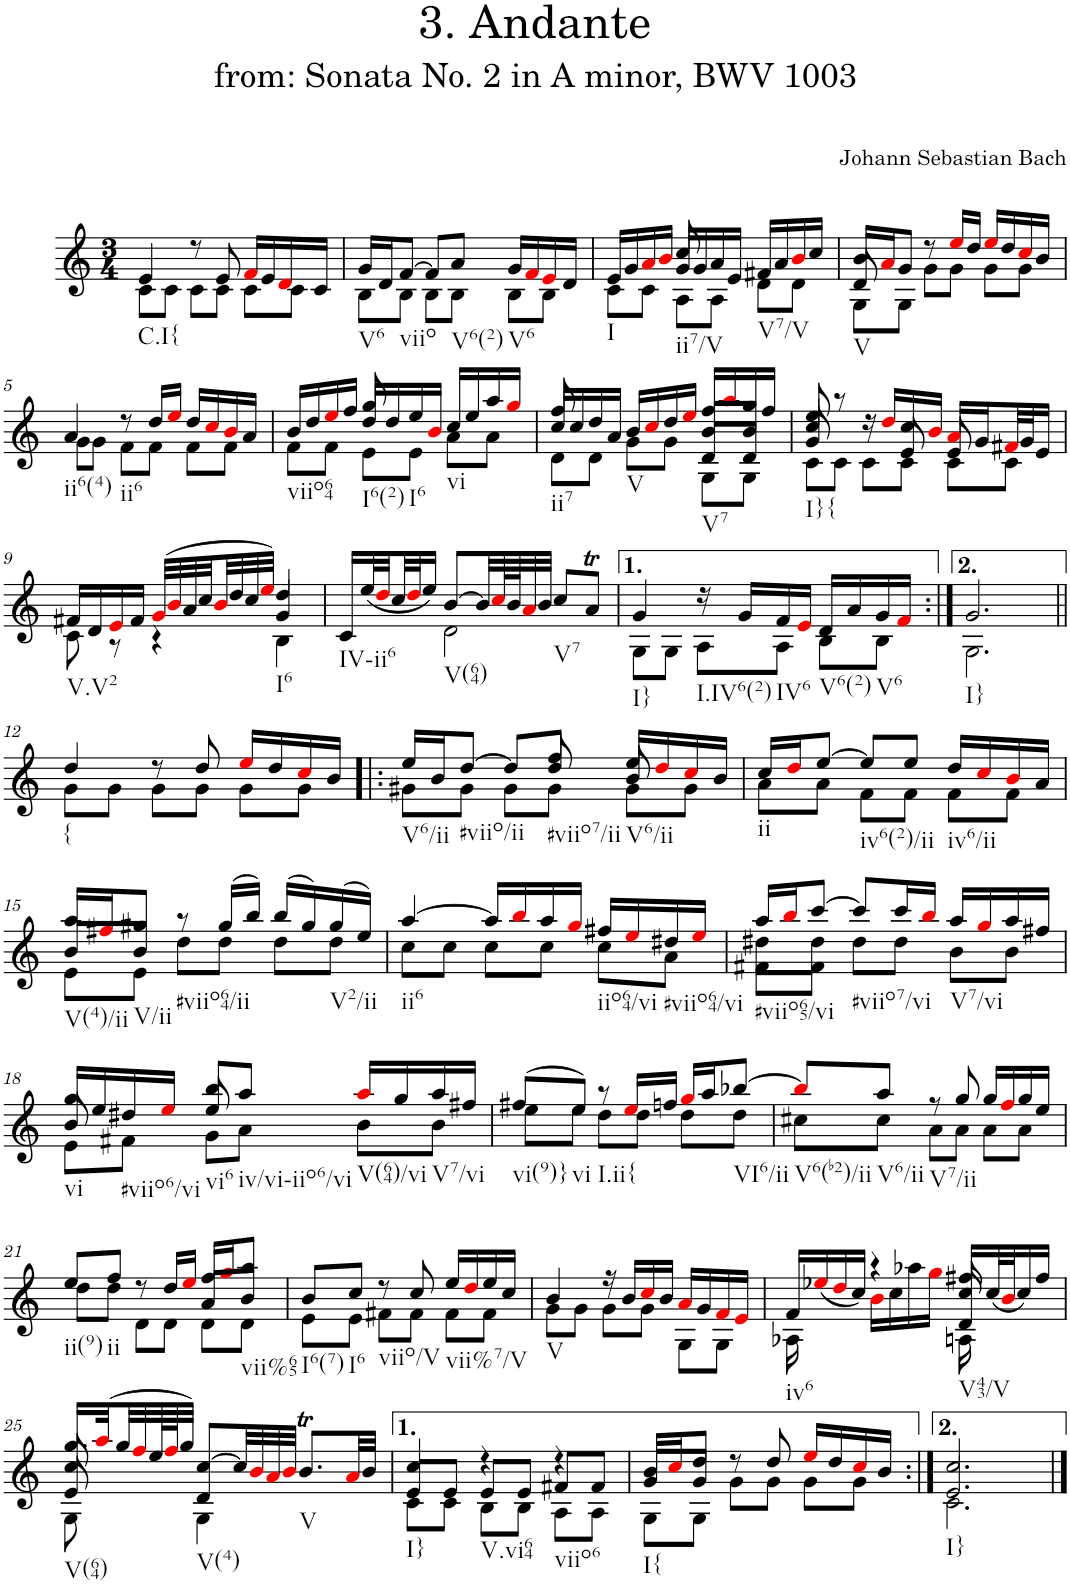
**kern
*part1
*staff1
*I"Violin
*I'Vln.
*clefG2
*k[]
*M3/4
=1
*^
!LO:TX:b:t=C.I{	!
4e/	8c\L
.	8c\J
8r	8c\L
8e/	8c\J
16fi/LL	8c\L
16e/	.
16di/	8c\J
16c/JJ	.
=2	=2
!LO:TX:b:t=V6	!
16g/LL	8B\L
16d/J	.
!LO:TX:b:t=viio	!
[8f/J	8B\J
8f/L]	8B\L
!LO:TX:b:t=V6(2)	!
8a/J	8B\J
!LO:TX:b:t=V6	!
16g/LL	8B\L
16fi/	.
16ei/	8B\J
16d/JJ	.
=3	=3
*	*^
!LO:TX:b:t=I	!	!
16e/LL	8c\L	4ryy
16g/	.	.
16ai/	8c\J	.
16bi/JJ	.	.
!LO:TX:b:t=ii7/V	!	!
16g/LL	8A\L	8cc/
16g/	.	.
16a/	8A\J	4.ryy
16e/JJ	.	.
!LO:TX:b:t=V7/V	!	!
16f#X/LL	8d\L	.
16a/	.	.
16bi/	8d\J	.
16cc/JJ	.	.
=4	=4	=4
!LO:TX:b:t=V	!	!
16b/LL	8G\L	8d/
16ai/J	.	.
8g/J	8G\J	2ryy
8r	8g\L	.
16eei/LL	8g\J	.
16dd/JJ	.	.
16eei/LL	8g\L	.
16dd/	.	.
16cci/	8g\J	8ryy
16b/JJ	.	.
*	*v	*v
!!LO:LB:g=z
=5	=5
!LO:TX:b:t=ii6(4)	!
4a/	8g\L
.	8g\J
!LO:TX:b:t=ii6	!
8r	8f\L
16dd/LL	8f\J
16eei/JJ	.
16dd/LL	8f\L
16cci/	.
16bi/	8f\J
16a/JJ	.
=6	=6
*	*^
!LO:TX:b:t=viio64	!	!
16b/LL	8f\L	4ryy
16dd/	.	.
16eei/	8f\J	.
16ff/JJ	.	.
!LO:TX:b:t=I6(2)	!	!
16dd/LL	8e\L	8gg/
16dd/	.	.
!LO:TX:b:t=I6	!	!
16ee/	8e\J	4.ryy
16bi/JJ	.	.
!LO:TX:b:t=vi	!	!
16cc/LL	8a\L	.
16ee/	.	.
16aa/	8a\J	.
16ggi/JJ	.	.
=7	=7	=7
*	*	*^
!LO:TX:b:t=ii7	!	!	!
16cc/LL	8d\L	8ff/	2ryy
16cc/	.	.	.
16dd/	8d\J	4.ryy	.
16a/JJ	.	.	.
!LO:TX:b:t=V	!	!	!
16b/LL	8g\L	.	.
16cci/	.	.	.
16dd/	8g\J	.	.
16eei/JJ	.	.	.
!LO:TX:b:t=V7	!	!	!
16ff/LL	8G\L	8b/L	8d/L
16aai/	.	.	.
16gg/	8G\J	8b/J	8d/J
16ff/JJ	.	.	.
=8	=8	=8	=8
!LO:TX:b:t=I}{	!	!	!
8ee/	8c\L	4cc/	8g/
8r	8c\J	.	2ryy
16r	8c\L	8ryy	.
16ddi/LL	.	.	.
16cc/	8c\J	8e/	.
16bi/JJ	.	.	.
16ai/LL	8c\L	8e/	.
16g/	.	.	.
32f#Xi/L	8c\J	8ryy	8ryy
32g/J	.	.	.
16e/JJ	.	.	.
*	*	*v	*v
!!LO:LB:g=z
=9	=9	=9
!LO:TX:b:t=V.V2	!	!
16f#X/LL	8c\	2ryy
16d/	.	.
16ei/	8r	.
16f#/JJ	.	.
(32gi/LLL	4r	.
32bi/	.	.
32a/	.	.
32cc/	.	.
32bi/	.	.
32dd/	.	.
32cc/	.	.
32eei/JJJ)	.	.
!LO:TX:b:t=I6	!	!
4dd/	4B\	4g/
=10	=10	=10
!LO:TX:b:t=IV-ii6	!	!
*	*v	*v
16c/LL	4ryy
(32ee/L	.
32ddi/	.
32cc/	.
32ddi/J	.
16ee/JJ)	.
!LO:TX:b:t=V(64)	!
[8b/L	2d\
32b/LL]	.
64cci/L	.
64b/J	.
32ai/	.
32b/JJJ	.
!LO:TX:b:t=V7	!
8cc/L	.
8aT/J	.
=11	=11
!LO:TX:b:t=I}	!
4g/	8G\L
.	8G\J
!LO:TX:b:t=I.IV6(2)	!
16r	8A\L
16g/LL	.
!LO:TX:b:t=IV6	!
16f/	8A\J
16ei/JJ	.
!LO:TX:b:t=V6(2)	!
16d/LL	8B\L
16a/	.
!LO:TX:b:t=V6	!
16g/	8B\J
16fi/JJ	.
=11X1:|!	=11X1:|!
!LO:TX:b:t=I}	!
2.g/	2.G\
!!LO:LB:g=z	!!
=12||	=12||
!LO:TX:b:t={	!
4dd/	8g\L
.	8g\J
8r	8g\L
8dd/	8g\J
16eei/LL	8g\L
16dd/	.
16cci/	8g\J
16b/JJ	.
=13!|:	=13!|:
*	*^
!LO:TX:b:t=V6/ii	!	!
16ee/LL	8g#X\L	4.ryy
16b/J	.	.
!LO:TX:b:t=#viio/ii	!	!
[8dd/J	8g#\J	.
8dd/L]	8g#\L	.
!LO:TX:b:t=#viio7/ii	!	!
8ff/J	8g#\J	8dd/
!LO:TX:b:t=V6/ii	!	!
16ee/LL	8g#\L	8b/
16ddi/	.	.
16cci/	8g#\J	8ryy
16b/JJ	.	.
*	*v	*v
=14	=14
!LO:TX:b:t=ii	!
16cc/LL	8a\L
16ddi/J	.
[8ee/J	8a\J
!LO:TX:b:t=iv6(2)/ii	!
8ee/L]	8f\L
8ee/J	8f\J
!LO:TX:b:t=iv6/ii	!
16dd/LL	8f\L
16cci/	.
16bi/	8f\J
16a/JJ	.
!!LO:LB:g=z	!!
=15	=15
*	*^
!LO:TX:b:t=V(4)/ii	!	!
16aa/LL	8e\L	8b/L
16ff#Xi/J	.	.
!LO:TX:b:t=V/ii	!	!
8gg#X/J	8e\J	8b/J
!LO:TX:b:t=#viio64/ii	!	!
8r	8dd\L	2ryy
(16gg#/LL	8dd\J	.
16bb/JJ)	.	.
(16bb/LL	8dd\L	.
16gg#/)	.	.
!LO:TX:b:t=V2/ii	!	!
(16gg#/	8dd\J	.
16ee/JJ)	.	.
*	*v	*v
=16	=16
!LO:TX:b:t=ii6	!
[4aa/	8cc\L
.	8cc\J
16aa/LL]	8cc\L
16bbi/	.
16aa/	8cc\J
16ggi/JJ	.
!LO:TX:b:t=iio64/vi	!
16ff#X/LL	8cc\L
16eei/	.
!LO:TX:b:t=#viio64/vi	!
16dd#X/	8a\J
16eei/JJ	.
=17	=17
*	*^
!LO:TX:b:t=#viio65/vi	!	!
16aa/LL	8f#X\L	8dd#X\L
16bbi/J	.	.
[8ccc/J	8f#\J	8dd#\J
!LO:TX:b:t=#viio7/vi	!	!
8ccc/L]	8dd#\L	2ryy
16ccc/L	8dd#\J	.
16bbi/JJ	.	.
!LO:TX:b:t=V7/vi	!	!
16aa/LL	8b\L	.
16ggi/	.	.
16aa/	8b\J	.
16ff#X/JJ	.	.
!!LO:LB:g=z	!!	!!
=18	=18	=18
!LO:TX:b:t=vi	!	!
16gg/LL	8e\L	8b/
16ee/	.	.
!LO:TX:b:t=#viio6/vi	!	!
16dd#X/	8f#X\J	8ryy
16eei/JJ	.	.
!LO:TX:b:t=vi6	!	!
8bb/L	8g\L	8ee/
!LO:TX:b:t=iv/vi-iio6/vi	!	!
8aa/J	8a\J	4.ryy
!LO:TX:b:t=V(64)/vi	!	!
16aai/LL	8b\L	.
16gg/	.	.
!LO:TX:b:t=V7/vi	!	!
16aa/	8b\J	.
16ff#X/JJ	.	.
*	*v	*v
=19	=19
!LO:TX:b:t=vi(9)}	!
(8ff#X/L	8ee\L
!LO:TX:b:t=vi	!
8ee/J)	8ee\J
!LO:TX:b:t=I.ii{	!
8r	8dd\L
16eei/LL	8dd\J
16ffn/JJ	.
16ggi/LL	8dd\L
16aa/J	.
!LO:TX:b:t=VI6/ii	!
[8bb-X/J	8dd\J
=20	=20
!LO:TX:b:t=V6(b2)/ii	!
8bb-i/L]	8cc#X\L
!LO:TX:b:t=V6/ii	!
8aa/J	8cc#\J
!LO:TX:b:t=V7/ii	!
8r	8a\L
8gg/	8a\J
16gg/LL	8a\L
16ffi/	.
16gg/	8a\J
16ee/JJ	.
!!LO:LB:g=z	!!
=21	=21
*	*^
!LO:TX:b:t=ii(9)	!	!
8ee/L	8dd\L	2ryy
!LO:TX:b:t=ii	!	!
8ff/J	8dd\J	.
8r	8d\L	.
16dd/LL	8d\J	.
16eei/JJ	.	.
16ff/LL	8d\L	8a/L
16ggi/J	.	.
!LO:TX:b:t=vii%65	!	!
8aa/J	8d\J	8b/J
=22	=22	=22
!LO:TX:b:t=I6(7)	!	!
*	*v	*v
8b/L	8e\L
!LO:TX:b:t=I6	!
8cc/J	8e\J
!LO:TX:b:t=viio/V	!
8r	8f#X\L
8cc/	8f#\J
!LO:TX:b:t=vii%7/V	!
16ee/LL	8f#\L
16ddi/	.
16ee/	8f#\J
16cc/JJ	.
=23	=23
!LO:TX:b:t=V	!
4b/	8g\L
.	8g\J
16r	8g\L
16b/LL	.
16cci/	8g\J
16b/JJ	.
16ai/LL	8G\L
16g/	.
16fi/	8G\J
16ei/JJ	.
=24	=24
*	*^
!LO:TX:b:t=iv6	!	!
16f/LL	16A-X\	2ryy
(16ee-Xi/	8.ryy	.
16ddi/	.	.
16cc/JJ)	.	.
4r	16bi\LL	.
.	16cc\	.
.	16aa-X\	.
.	16ggi\JJ	.
!LO:TX:b:t=V43/V	!	!
16ff#X/LL	16An\	16d/ 16cc/
(32cc/L	8.ryy	8.ryy
32bi/J	.	.
16cc/)	.	.
16ff#/JJ	.	.
!!LO:LB:g=z	!!	!!
=25	=25	=25
*	*	*^
!LO:TX:b:t=V(64)	!	!	!
16.gg/LL	8G\	8e/	8cc/
(32aai/L	.	.	.
32gg/	8ryy	8ryy	2ryy
32ffi/	.	.	.
64ee/L	.	.	.
64ffi/J	.	.	.
32gg/JJJ)	.	.	.
!LO:TX:b:t=V(4)	!	!	!
[8cc/L	4G\	4d/	.
32cc/LL]	.	.	.
32bi/	.	.	.
32ai/	.	.	.
32bi/JJJ	.	.	.
!LO:TX:b:t=V	!	!	!
8.bt/L	4ryy	4ryy	.
.	.	.	8ryy
32ai/LL	.	.	.
32b/JJJ	.	.	.
*	*	*v	*v
=26	=26	=26
!LO:TX:b:t=I}	!	!
4cc/	8c\L	8e/L
.	8c\J	8e/J
!LO:TX:b:t=V.vi64	!	!
4r	8B\L	8e/L
.	8B\J	8e/J
!LO:TX:b:t=viio6	!	!
4r	8A\L	8f#X/L
.	8A\J	8f#/J
=27	=27	=27
!LO:TX:b:t=I{	!	!
16b/LL	8G\L	8g/L
16cci/J	.	.
8dd/J	8G\J	8g/J
8r	8g\L	2ryy
8dd/	8g\J	.
16eei/LL	8g\L	.
16dd/	.	.
16cci/	8g\J	.
16b/JJ	.	.
=26:|!	=26:|!	=26:|!
!LO:TX:b:t=I}	!	!
2.cc/	2.c\	2.e/
*v	*v	*v
==
*-
